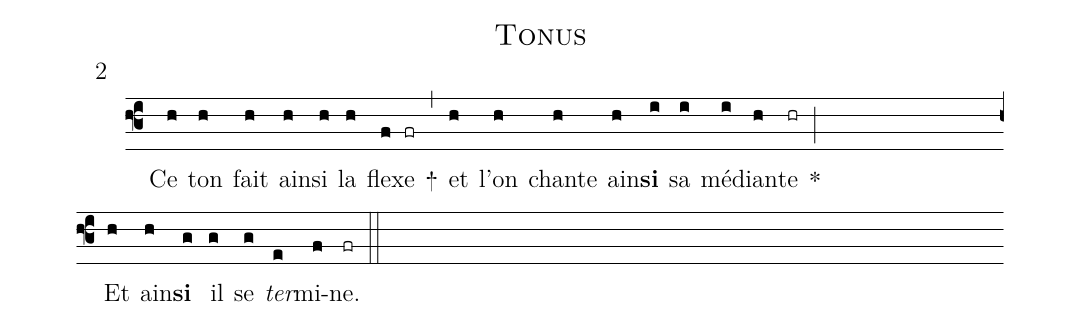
name:Tonus;
mode:2;
%%
(f3) ~() Ce(h) ton(h) fait(h) ain(h)si(h) la(h) fle(f)xe(fr) +(,)
et(h) l'on(h) chante(h) ain(h)<b>si</b>(i) sa(i) mé(i)dian(h)te(hr) *(;Z)
Et(h) ain(h)<b>si</b>(g) il(g) se(g) <i>ter</i>(e)mi(f)ne.(fr) (::)
